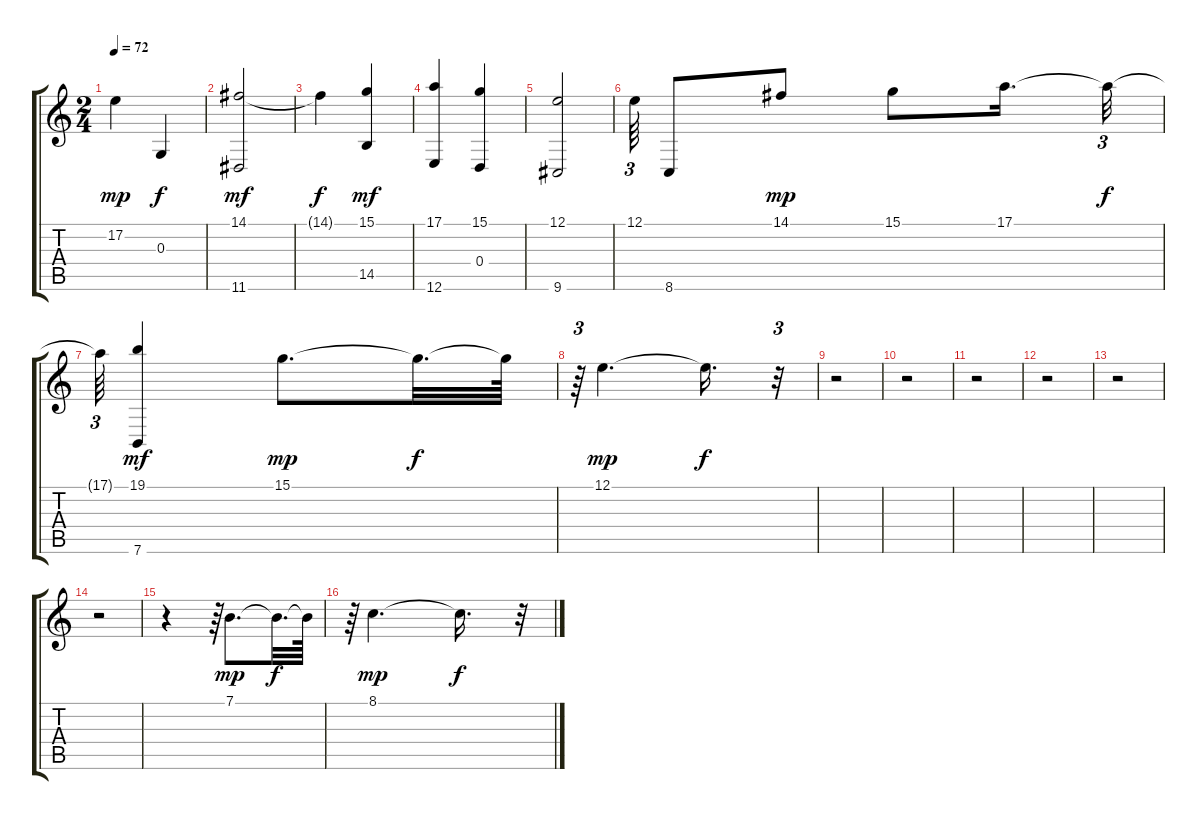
\track "" {instrument stringensemble1}
\staff {score tabs}
\tuning (E4 B3 G3 D3 A2 E2) {hide}
\ts (2 4)
\tempo 72
\clef g2
\ks c
17.2.4{dy mp} 0.3.4{dy f} |
(14.1 11.6).2{dy mf} |
14.1{t}.4{dy f} (15.1 14.5).4{dy mf} |
(17.1 12.6).4 (15.1 0.4).4 |
(12.1 9.6).2 |
12.1.64{tu (3 2)} 8.6.8 14.1.8{dy mp} 15.1.8 17.1.16{d} 17.1{t}.32{tu (3 2) dy f} |
17.1{t}.64{tu (3 2)} (19.1 7.6).4{dy mf} 15.1.8{d dy mp} 15.1{t}.32{d dy f} 15.1{t}.64 |
r.64{tu (3 2)} 12.1.4{d dy mp} 12.1{t}.16{d dy f} r.32{tu (3 2)} |
r.2 |
r.2 |
r.2 |
r.2 |
r.2 |
r.2 |
r.4 r.64{tu (3 2)} 7.1.8{d dy mp} 7.1{t}.32{d dy f} 7.1{t}.64 |
r.64{tu (3 2)} 8.1.4{d dy mp} 8.1{t}.16{d dy f} r.32{tu (3 2)}
